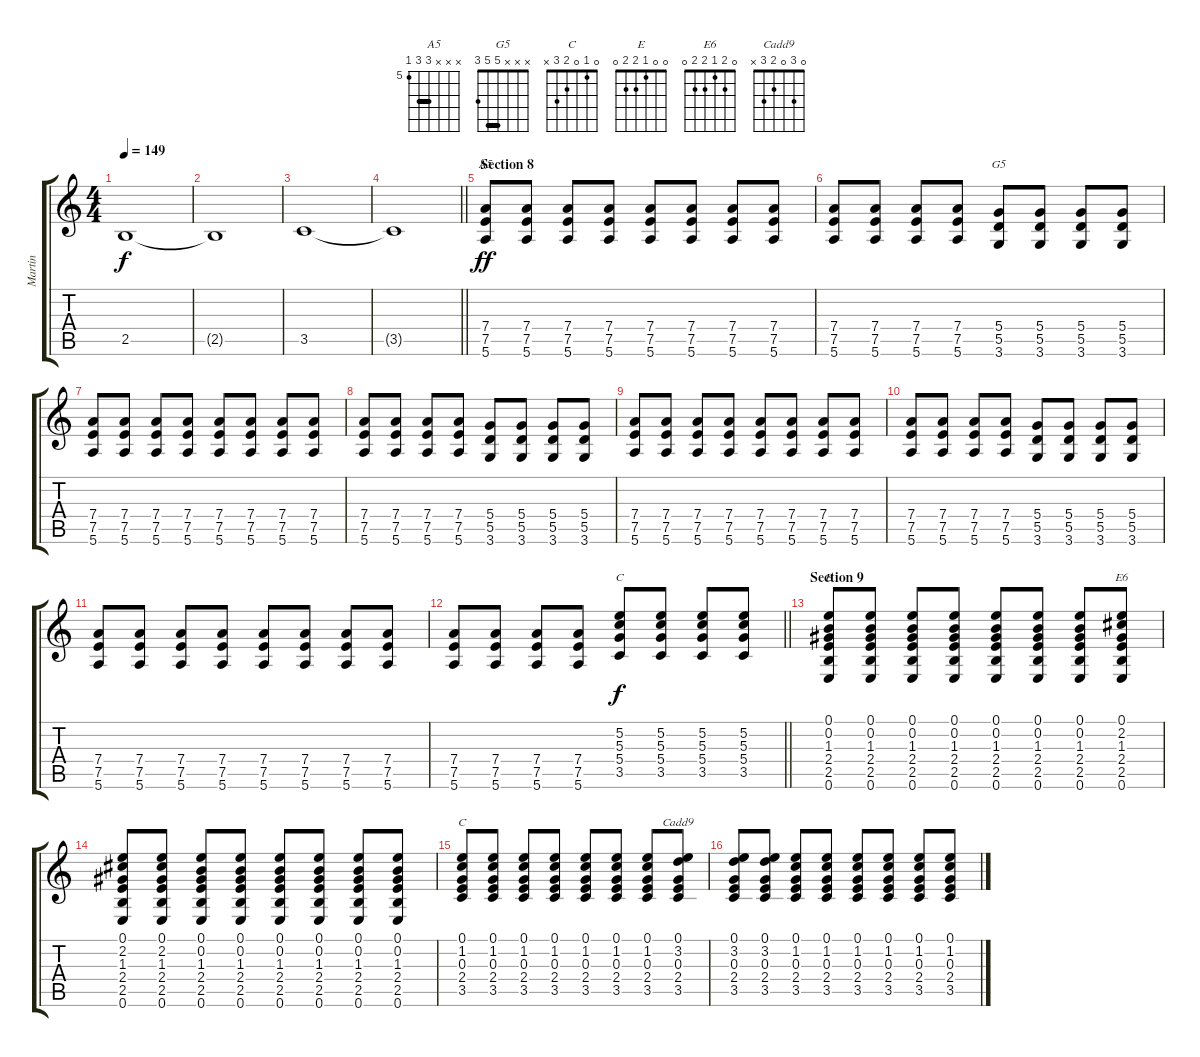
\track ("Martin" "Martin") {instrument overdrivenguitar}
\staff {score tabs}
\tuning (E4 B3 G3 D3 A2 E2) {hide}
\chord ("A5" x x x 7 7 5) {firstfret 5 barre 7}
\chord ("G5" x x x 5 5 3) {barre 5}
\chord ("C" x 5 5 5 3 x) {barre 5}
\chord ("E" 0 0 1 2 2 0)
\chord ("E6" 0 2 1 2 2 0)
\chord ("C" 0 1 0 2 3 x)
\chord ("Cadd9" 0 3 0 2 3 x)
\ts (4 4)
\tempo 149
\clef g2
\ks c
2.5.1{dy f} |
2.5{t}.1 |
3.5.1 |
\barLineRight lightlight
3.5{t}.1 |
\section ("" "Section 8")
(7.4 7.5 5.6).8{ch "A5" dy ff} (7.4 7.5 5.6).8 (7.4 7.5 5.6).8 (7.4 7.5 5.6).8 (7.4 7.5 5.6).8 (7.4 7.5 5.6).8 (7.4 7.5 5.6).8 (7.4 7.5 5.6).8 |
(7.4 7.5 5.6).8 (7.4 7.5 5.6).8 (7.4 7.5 5.6).8 (7.4 7.5 5.6).8 (5.4 5.5 3.6).8{ch "G5"} (5.4 5.5 3.6).8 (5.4 5.5 3.6).8 (5.4 5.5 3.6).8 |
(7.4 7.5 5.6).8 (7.4 7.5 5.6).8 (7.4 7.5 5.6).8 (7.4 7.5 5.6).8 (7.4 7.5 5.6).8 (7.4 7.5 5.6).8 (7.4 7.5 5.6).8 (7.4 7.5 5.6).8 |
(7.4 7.5 5.6).8 (7.4 7.5 5.6).8 (7.4 7.5 5.6).8 (7.4 7.5 5.6).8 (5.4 5.5 3.6).8 (5.4 5.5 3.6).8 (5.4 5.5 3.6).8 (5.4 5.5 3.6).8 |
(7.4 7.5 5.6).8 (7.4 7.5 5.6).8 (7.4 7.5 5.6).8 (7.4 7.5 5.6).8 (7.4 7.5 5.6).8 (7.4 7.5 5.6).8 (7.4 7.5 5.6).8 (7.4 7.5 5.6).8 |
(7.4 7.5 5.6).8 (7.4 7.5 5.6).8 (7.4 7.5 5.6).8 (7.4 7.5 5.6).8 (5.4 5.5 3.6).8 (5.4 5.5 3.6).8 (5.4 5.5 3.6).8 (5.4 5.5 3.6).8 |
(7.4 7.5 5.6).8 (7.4 7.5 5.6).8 (7.4 7.5 5.6).8 (7.4 7.5 5.6).8 (7.4 7.5 5.6).8 (7.4 7.5 5.6).8 (7.4 7.5 5.6).8 (7.4 7.5 5.6).8 |
\barLineRight lightlight
(7.4 7.5 5.6).8 (7.4 7.5 5.6).8 (7.4 7.5 5.6).8 (7.4 7.5 5.6).8 (5.2 5.3 5.4 3.5).8{ch "C" dy f} (5.2 5.3 5.4 3.5).8 (5.2 5.3 5.4 3.5).8 (5.2 5.3 5.4 3.5).8 |
\section ("" "Section 9")
(0.1 0.2 1.3 2.4 2.5 0.6).8{ch "E"} (0.1 0.2 1.3 2.4 2.5 0.6).8 (0.1 0.2 1.3 2.4 2.5 0.6).8 (0.1 0.2 1.3 2.4 2.5 0.6).8 (0.1 0.2 1.3 2.4 2.5 0.6).8 (0.1 0.2 1.3 2.4 2.5 0.6).8 (0.1 0.2 1.3 2.4 2.5 0.6).8 (0.1 2.2 1.3 2.4 2.5 0.6).8{ch "E6"} |
(0.1 2.2 1.3 2.4 2.5 0.6).8 (0.1 2.2 1.3 2.4 2.5 0.6).8 (0.1 0.2 1.3 2.4 2.5 0.6).8 (0.1 0.2 1.3 2.4 2.5 0.6).8 (0.1 0.2 1.3 2.4 2.5 0.6).8 (0.1 0.2 1.3 2.4 2.5 0.6).8 (0.1 0.2 1.3 2.4 2.5 0.6).8 (0.1 0.2 1.3 2.4 2.5 0.6).8 |
(0.1 1.2 0.3 2.4 3.5).8{ch "C"} (0.1 1.2 0.3 2.4 3.5).8 (0.1 1.2 0.3 2.4 3.5).8 (0.1 1.2 0.3 2.4 3.5).8 (0.1 1.2 0.3 2.4 3.5).8 (0.1 1.2 0.3 2.4 3.5).8 (0.1 1.2 0.3 2.4 3.5).8 (0.1 3.2 0.3 2.4 3.5).8{ch "Cadd9"} |
(0.1 3.2 0.3 2.4 3.5).8 (0.1 3.2 0.3 2.4 3.5).8 (0.1 1.2 0.3 2.4 3.5).8 (0.1 1.2 0.3 2.4 3.5).8 (0.1 1.2 0.3 2.4 3.5).8 (0.1 1.2 0.3 2.4 3.5).8 (0.1 1.2 0.3 2.4 3.5).8 (0.1 1.2 0.3 2.4 3.5).8
